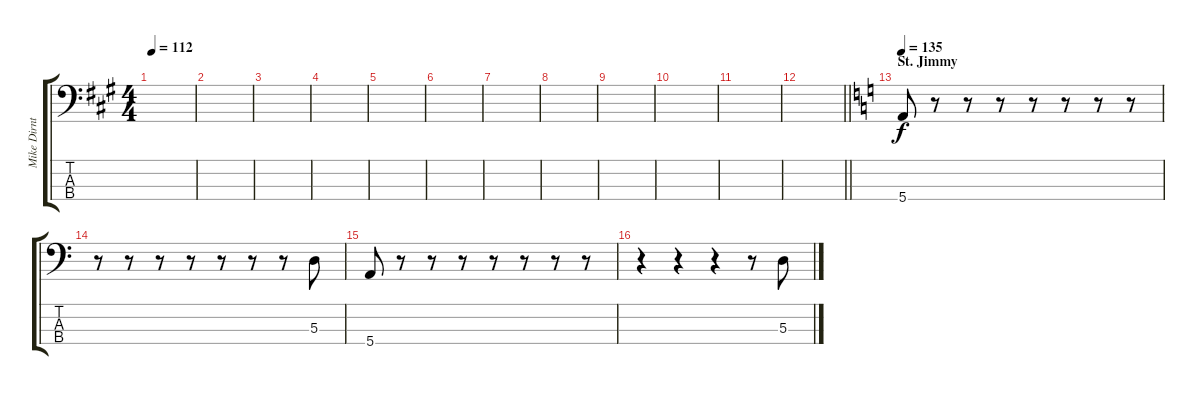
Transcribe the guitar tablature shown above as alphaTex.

\track ("Mike Dirnt" "Mike Dirnt") {instrument electricbassfinger}
\staff {score tabs}
\tuning (G2 D2 A1 E1) {hide}
\ts (4 4)
\tempo 112
\clef f4
\ks a
|
|
|
|
|
|
|
|
|
|
|
\barLineRight lightlight
|
\section ("" "St. Jimmy")
\tempo 135
\ks c
5.4.8{volume 13} r.8 r.8 r.8 r.8 r.8 r.8 r.8 |
r.8 r.8 r.8 r.8 r.8 r.8 r.8 5.3.8 |
5.4.8 r.8 r.8 r.8 r.8 r.8 r.8 r.8 |
r.4 r.4 r.4 r.8 5.3.8
